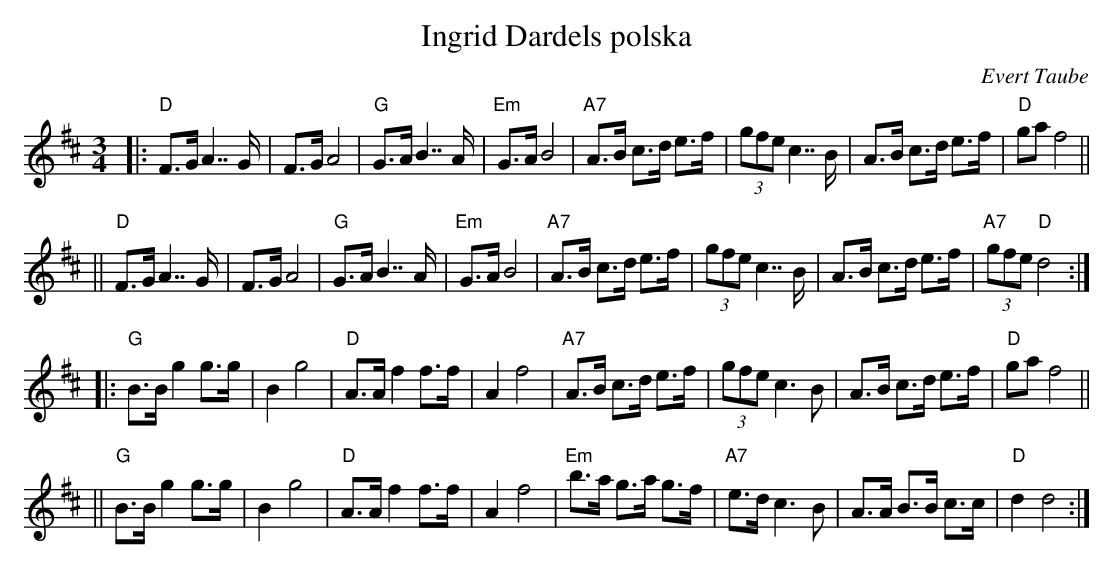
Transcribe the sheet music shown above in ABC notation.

X:1
T: Ingrid Dardels polska
C: Evert Taube
M: 3/4
L: 1/8
K: D
|: "D"F>G A2>>G2 | F>G A4 | "G"G>A B2>>A2 | "Em"G>A B4 | "A7"A>B c>d e>f | (3gfe c2>>B2 | A>B  c>d e>f | "D"ga f4 ||
|| "D"F>G A2>>G2 | F>G A4 | "G"G>A B2>>A2 | "Em"G>A B4 | "A7"A>B c>d e>f | (3gfe c2>>B2 | A>B  c>d e>f | "A7"(3gfe "D"d4 :|
|: "G"B>B g2 g>g | B2 g4 | "D"A>A f2 f>f | A2 f4 | "A7"A>B c>d e>f | (3gfe c3 B | A>B c>d e>f | "D"ga f4 ||
|| "G"B>B g2 g>g | B2 g4 | "D"A>A f2 f>f | A2 f4 | "Em"b>a g>a g>f | "A7"e>d  c3 B | A>A B>B c>c | "D"d2 d4 :|
